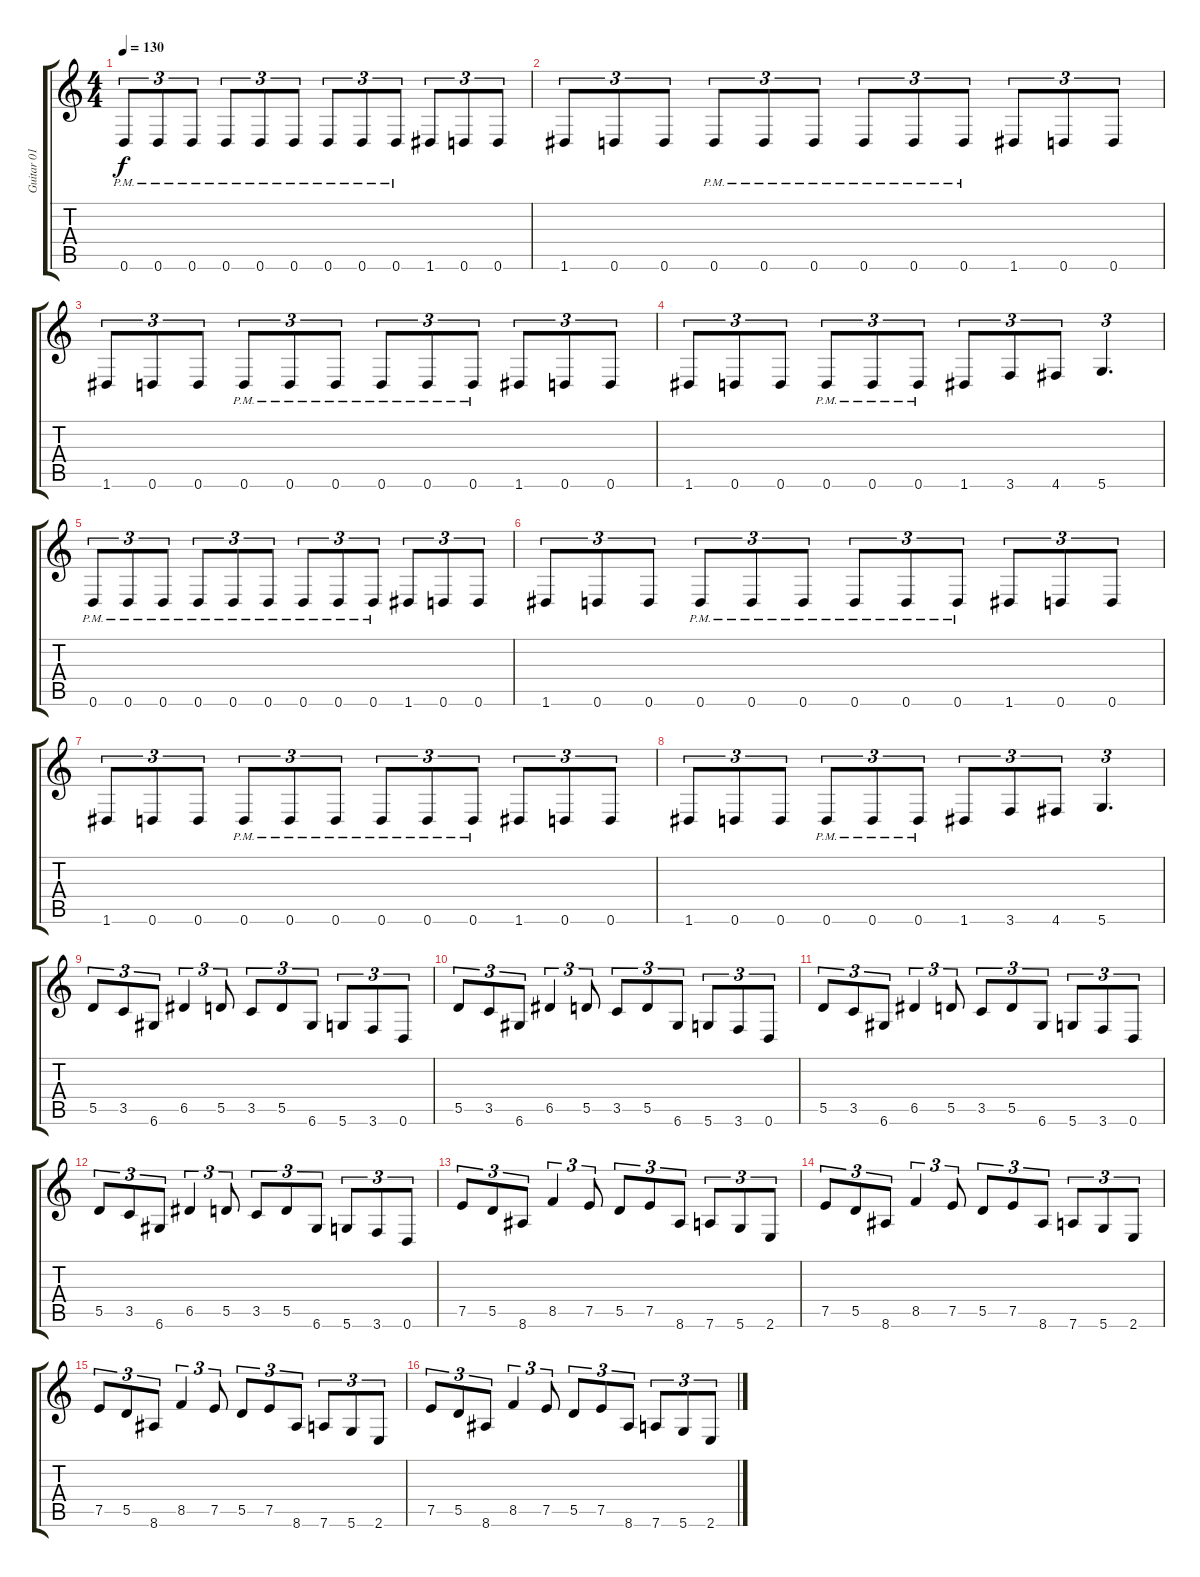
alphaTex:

\track ("Guitar 01" "Guitar 01") {mute instrument distortionguitar}
\staff {score tabs}
\tuning (E4 B3 G3 D3 A2 D2) {hide}
\ts (4 4)
\tempo 130
\clef g2
\ks c
0.6{pm}.8{tu (3 2) dy f} 0.6{pm}.8{tu (3 2)} 0.6{pm}.8{tu (3 2)} 0.6{pm}.8{tu (3 2)} 0.6{pm}.8{tu (3 2)} 0.6{pm}.8{tu (3 2)} 0.6{pm}.8{tu (3 2)} 0.6{pm}.8{tu (3 2)} 0.6{pm}.8{tu (3 2)} 1.6.8{tu (3 2)} 0.6.8{tu (3 2)} 0.6.8{tu (3 2)} |
1.6.8{tu (3 2)} 0.6.8{tu (3 2)} 0.6.8{tu (3 2)} 0.6{pm}.8{tu (3 2)} 0.6{pm}.8{tu (3 2)} 0.6{pm}.8{tu (3 2)} 0.6{pm}.8{tu (3 2)} 0.6{pm}.8{tu (3 2)} 0.6{pm}.8{tu (3 2)} 1.6.8{tu (3 2)} 0.6.8{tu (3 2)} 0.6.8{tu (3 2)} |
1.6.8{tu (3 2)} 0.6.8{tu (3 2)} 0.6.8{tu (3 2)} 0.6{pm}.8{tu (3 2)} 0.6{pm}.8{tu (3 2)} 0.6{pm}.8{tu (3 2)} 0.6{pm}.8{tu (3 2)} 0.6{pm}.8{tu (3 2)} 0.6{pm}.8{tu (3 2)} 1.6.8{tu (3 2)} 0.6.8{tu (3 2)} 0.6.8{tu (3 2)} |
1.6.8{tu (3 2)} 0.6.8{tu (3 2)} 0.6.8{tu (3 2)} 0.6{pm}.8{tu (3 2)} 0.6{pm}.8{tu (3 2)} 0.6{pm}.8{tu (3 2)} 1.6.8{tu (3 2)} 3.6.8{tu (3 2)} 4.6.8{tu (3 2)} 5.6.4{d tu (3 2)} |
0.6{pm}.8{tu (3 2)} 0.6{pm}.8{tu (3 2)} 0.6{pm}.8{tu (3 2)} 0.6{pm}.8{tu (3 2)} 0.6{pm}.8{tu (3 2)} 0.6{pm}.8{tu (3 2)} 0.6{pm}.8{tu (3 2)} 0.6{pm}.8{tu (3 2)} 0.6{pm}.8{tu (3 2)} 1.6.8{tu (3 2)} 0.6.8{tu (3 2)} 0.6.8{tu (3 2)} |
1.6.8{tu (3 2)} 0.6.8{tu (3 2)} 0.6.8{tu (3 2)} 0.6{pm}.8{tu (3 2)} 0.6{pm}.8{tu (3 2)} 0.6{pm}.8{tu (3 2)} 0.6{pm}.8{tu (3 2)} 0.6{pm}.8{tu (3 2)} 0.6{pm}.8{tu (3 2)} 1.6.8{tu (3 2)} 0.6.8{tu (3 2)} 0.6.8{tu (3 2)} |
1.6.8{tu (3 2)} 0.6.8{tu (3 2)} 0.6.8{tu (3 2)} 0.6{pm}.8{tu (3 2)} 0.6{pm}.8{tu (3 2)} 0.6{pm}.8{tu (3 2)} 0.6{pm}.8{tu (3 2)} 0.6{pm}.8{tu (3 2)} 0.6{pm}.8{tu (3 2)} 1.6.8{tu (3 2)} 0.6.8{tu (3 2)} 0.6.8{tu (3 2)} |
1.6.8{tu (3 2)} 0.6.8{tu (3 2)} 0.6.8{tu (3 2)} 0.6{pm}.8{tu (3 2)} 0.6{pm}.8{tu (3 2)} 0.6{pm}.8{tu (3 2)} 1.6.8{tu (3 2)} 3.6.8{tu (3 2)} 4.6.8{tu (3 2)} 5.6.4{d tu (3 2)} |
5.5.8{tu (3 2)} 3.5.8{tu (3 2)} 6.6.8{tu (3 2)} 6.5.4{tu (3 2)} 5.5.8{tu (3 2)} 3.5.8{tu (3 2)} 5.5.8{tu (3 2)} 6.6.8{tu (3 2)} 5.6.8{tu (3 2)} 3.6.8{tu (3 2)} 0.6.8{tu (3 2)} |
5.5.8{tu (3 2)} 3.5.8{tu (3 2)} 6.6.8{tu (3 2)} 6.5.4{tu (3 2)} 5.5.8{tu (3 2)} 3.5.8{tu (3 2)} 5.5.8{tu (3 2)} 6.6.8{tu (3 2)} 5.6.8{tu (3 2)} 3.6.8{tu (3 2)} 0.6.8{tu (3 2)} |
5.5.8{tu (3 2)} 3.5.8{tu (3 2)} 6.6.8{tu (3 2)} 6.5.4{tu (3 2)} 5.5.8{tu (3 2)} 3.5.8{tu (3 2)} 5.5.8{tu (3 2)} 6.6.8{tu (3 2)} 5.6.8{tu (3 2)} 3.6.8{tu (3 2)} 0.6.8{tu (3 2)} |
5.5.8{tu (3 2)} 3.5.8{tu (3 2)} 6.6.8{tu (3 2)} 6.5.4{tu (3 2)} 5.5.8{tu (3 2)} 3.5.8{tu (3 2)} 5.5.8{tu (3 2)} 6.6.8{tu (3 2)} 5.6.8{tu (3 2)} 3.6.8{tu (3 2)} 0.6.8{tu (3 2)} |
7.5.8{tu (3 2)} 5.5.8{tu (3 2)} 8.6.8{tu (3 2)} 8.5.4{tu (3 2)} 7.5.8{tu (3 2)} 5.5.8{tu (3 2)} 7.5.8{tu (3 2)} 8.6.8{tu (3 2)} 7.6.8{tu (3 2)} 5.6.8{tu (3 2)} 2.6.8{tu (3 2)} |
7.5.8{tu (3 2)} 5.5.8{tu (3 2)} 8.6.8{tu (3 2)} 8.5.4{tu (3 2)} 7.5.8{tu (3 2)} 5.5.8{tu (3 2)} 7.5.8{tu (3 2)} 8.6.8{tu (3 2)} 7.6.8{tu (3 2)} 5.6.8{tu (3 2)} 2.6.8{tu (3 2)} |
7.5.8{tu (3 2)} 5.5.8{tu (3 2)} 8.6.8{tu (3 2)} 8.5.4{tu (3 2)} 7.5.8{tu (3 2)} 5.5.8{tu (3 2)} 7.5.8{tu (3 2)} 8.6.8{tu (3 2)} 7.6.8{tu (3 2)} 5.6.8{tu (3 2)} 2.6.8{tu (3 2)} |
7.5.8{tu (3 2)} 5.5.8{tu (3 2)} 8.6.8{tu (3 2)} 8.5.4{tu (3 2)} 7.5.8{tu (3 2)} 5.5.8{tu (3 2)} 7.5.8{tu (3 2)} 8.6.8{tu (3 2)} 7.6.8{tu (3 2)} 5.6.8{tu (3 2)} 2.6.8{tu (3 2)}
